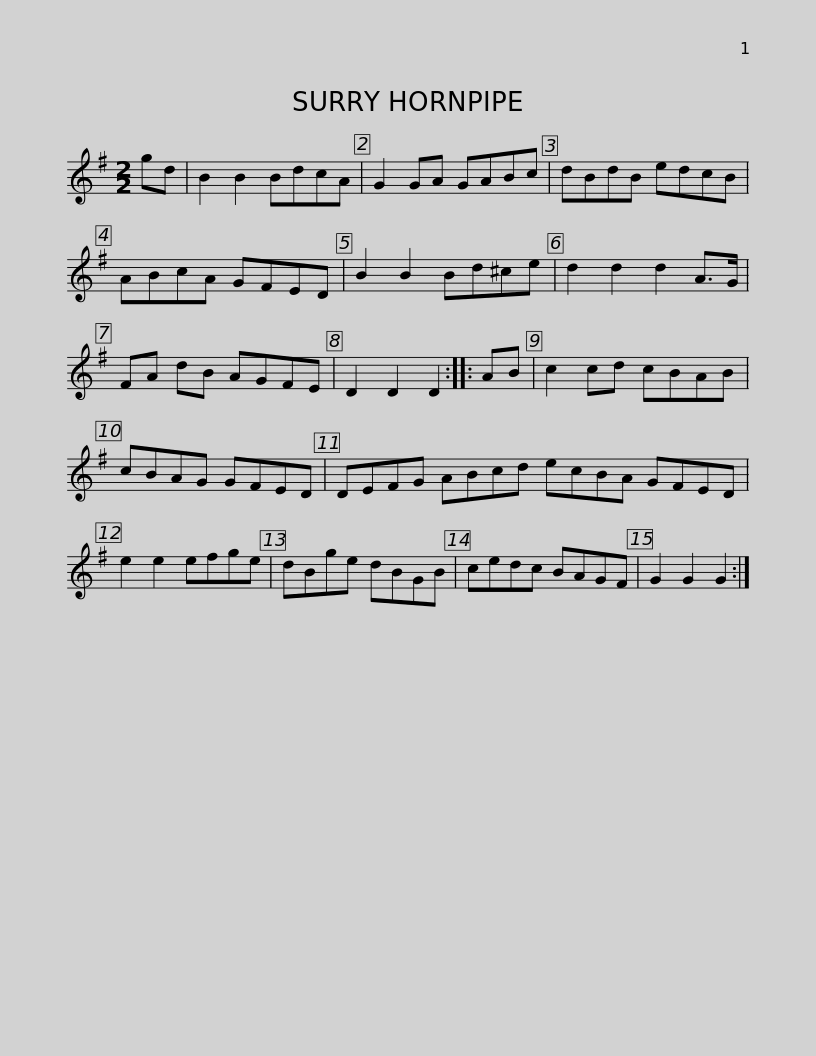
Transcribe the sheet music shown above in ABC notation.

X:1
L:1/8
M:2/2
I:linebreak $
K:G
V:1 treble
V:1
 gd | B2 B2 BdcA | G2 GA GABc | dBdB edcB | ABcA GFED | %5
 B2 B2 Bd^ce | d2 d2 d2 A>G |$ FA dB AGFE | D2 D2 D2 :: AB | %10
 c2 cd cBAB | cBAG GFED |$ DEFG ABcd ecBA GFED | e2 e2 efge | dBge dBGB | %15
 cedc BAGF | G2 G2 G2 :| %17
